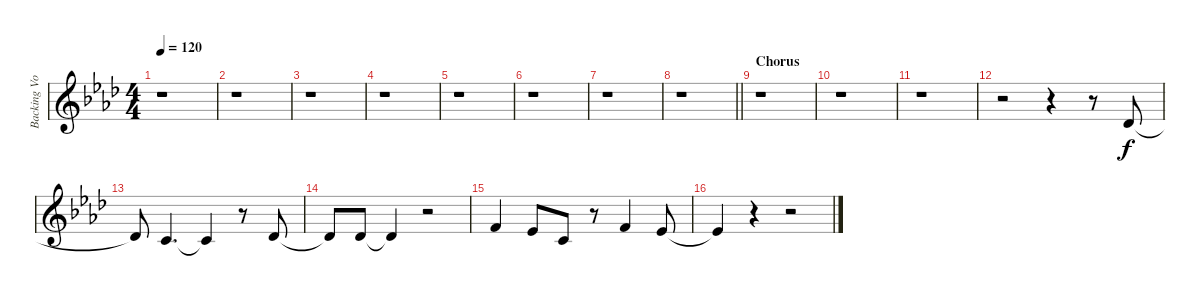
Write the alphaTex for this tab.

\track ("Backing Vocals" "Backing Vo") {instrument oboe}
\staff {score}
\tuning (E4 B3 G3 D3 A2 E2) {hide}
\ts (4 4)
\tempo 120
\clef g2
\ks fminor
r.1{dy f} |
r.1 |
r.1 |
r.1 |
r.1 |
r.1 |
r.1 |
\barLineRight lightlight
r.1 |
\section ("" "Chorus")
r.1 |
r.1 |
r.1 |
r.2 r.4 r.8 2.2.8 |
2.2{t}.8 1.2.4{d} 1.2{t}.4 r.8 2.2.8 |
2.2{t}.8 2.2.8 2.2{t}.4 r.2 |
1.1.4 4.2.8 1.2.8 r.8 1.1.4 4.2.8 |
4.2{t}.4 r.4 r.2
